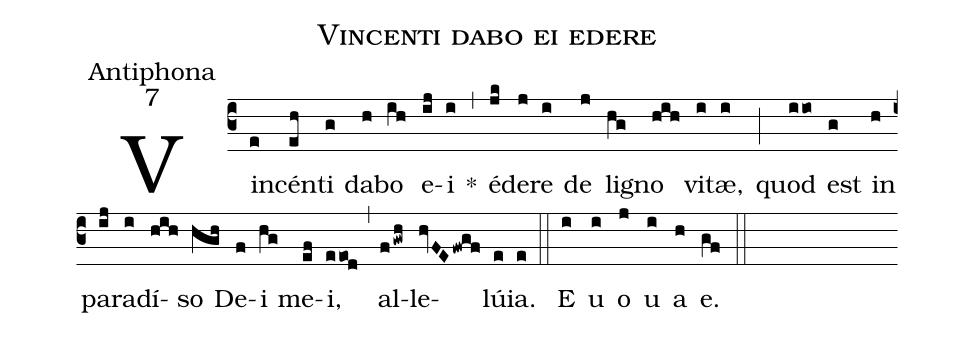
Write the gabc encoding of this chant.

name:Vincenti dabo ei edere;
office-part:Antiphona;
mode:7;
%%
(c3)Vin(e)cén(eh)ti(g) da(h)bo(ih) e(ij)i(i) <sp>*</sp>(,) é(jk)de(j)re(i) de(j) li(hg)gno(hih) vi(i)tæ,(i) (;) quod(iio) est(g) in(h) pa(ij)ra(i)dí(hih)so(hgh) De(f)i(hg) me(ef)i,(eeod) (,) al(fgwh)le(hvFEfwgf)lú(e)ia.(e) (::)
<eu>E(i) u(i) o(j) u(i) a(h) e.(gf) </eu>(::)
